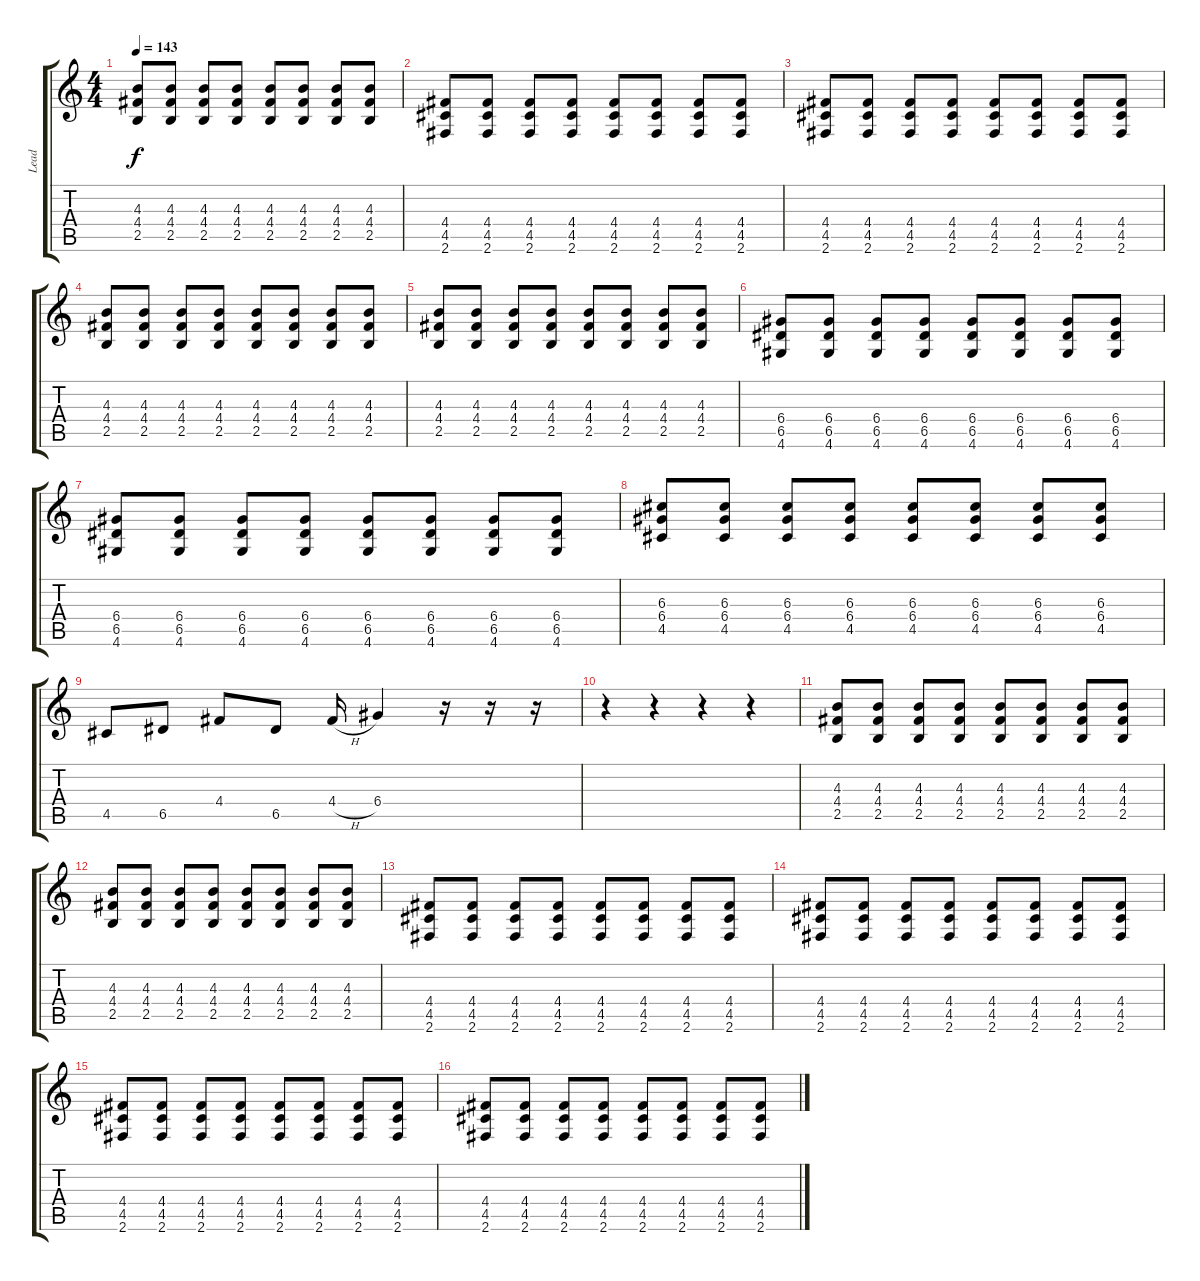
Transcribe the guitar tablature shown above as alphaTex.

\track ("Lead" "Lead") {instrument distortionguitar}
\staff {score tabs}
\tuning (E4 B3 G3 D3 A2 E2) {hide}
\ts (4 4)
\tempo 143
\clef g2
\ks c
(4.3 4.4 2.5).8{dy f} (4.3 4.4 2.5).8 (4.3 4.4 2.5).8 (4.3 4.4 2.5).8 (4.3 4.4 2.5).8 (4.3 4.4 2.5).8 (4.3 4.4 2.5).8 (4.3 4.4 2.5).8 |
(4.4 4.5 2.6).8 (4.4 4.5 2.6).8 (4.4 4.5 2.6).8 (4.4 4.5 2.6).8 (4.4 4.5 2.6).8 (4.4 4.5 2.6).8 (4.4 4.5 2.6).8 (4.4 4.5 2.6).8 |
(4.4 4.5 2.6).8 (4.4 4.5 2.6).8 (4.4 4.5 2.6).8 (4.4 4.5 2.6).8 (4.4 4.5 2.6).8 (4.4 4.5 2.6).8 (4.4 4.5 2.6).8 (4.4 4.5 2.6).8 |
(4.3 4.4 2.5).8 (4.3 4.4 2.5).8 (4.3 4.4 2.5).8 (4.3 4.4 2.5).8 (4.3 4.4 2.5).8 (4.3 4.4 2.5).8 (4.3 4.4 2.5).8 (4.3 4.4 2.5).8 |
(4.3 4.4 2.5).8 (4.3 4.4 2.5).8 (4.3 4.4 2.5).8 (4.3 4.4 2.5).8 (4.3 4.4 2.5).8 (4.3 4.4 2.5).8 (4.3 4.4 2.5).8 (4.3 4.4 2.5).8 |
(6.4 6.5 4.6).8 (6.4 6.5 4.6).8 (6.4 6.5 4.6).8 (6.4 6.5 4.6).8 (6.4 6.5 4.6).8 (6.4 6.5 4.6).8 (6.4 6.5 4.6).8 (6.4 6.5 4.6).8 |
(6.4 6.5 4.6).8 (6.4 6.5 4.6).8 (6.4 6.5 4.6).8 (6.4 6.5 4.6).8 (6.4 6.5 4.6).8 (6.4 6.5 4.6).8 (6.4 6.5 4.6).8 (6.4 6.5 4.6).8 |
(6.3 6.4 4.5).8 (6.3 6.4 4.5).8 (6.3 6.4 4.5).8 (6.3 6.4 4.5).8 (6.3 6.4 4.5).8 (6.3 6.4 4.5).8 (6.3 6.4 4.5).8 (6.3 6.4 4.5).8 |
4.5.8 6.5.8 4.4.8 6.5.8 4.4{h}.16 6.4.4 r.16 r.16 r.16 |
r.4 r.4 r.4 r.4 |
(4.3 4.4 2.5).8 (4.3 4.4 2.5).8 (4.3 4.4 2.5).8 (4.3 4.4 2.5).8 (4.3 4.4 2.5).8 (4.3 4.4 2.5).8 (4.3 4.4 2.5).8 (4.3 4.4 2.5).8 |
(4.3 4.4 2.5).8 (4.3 4.4 2.5).8 (4.3 4.4 2.5).8 (4.3 4.4 2.5).8 (4.3 4.4 2.5).8 (4.3 4.4 2.5).8 (4.3 4.4 2.5).8 (4.3 4.4 2.5).8 |
(4.4 4.5 2.6).8 (4.4 4.5 2.6).8 (4.4 4.5 2.6).8 (4.4 4.5 2.6).8 (4.4 4.5 2.6).8 (4.4 4.5 2.6).8 (4.4 4.5 2.6).8 (4.4 4.5 2.6).8 |
(4.4 4.5 2.6).8 (4.4 4.5 2.6).8 (4.4 4.5 2.6).8 (4.4 4.5 2.6).8 (4.4 4.5 2.6).8 (4.4 4.5 2.6).8 (4.4 4.5 2.6).8 (4.4 4.5 2.6).8 |
(4.4 4.5 2.6).8 (4.4 4.5 2.6).8 (4.4 4.5 2.6).8 (4.4 4.5 2.6).8 (4.4 4.5 2.6).8 (4.4 4.5 2.6).8 (4.4 4.5 2.6).8 (4.4 4.5 2.6).8 |
(4.4 4.5 2.6).8 (4.4 4.5 2.6).8 (4.4 4.5 2.6).8 (4.4 4.5 2.6).8 (4.4 4.5 2.6).8 (4.4 4.5 2.6).8 (4.4 4.5 2.6).8 (4.4 4.5 2.6).8
